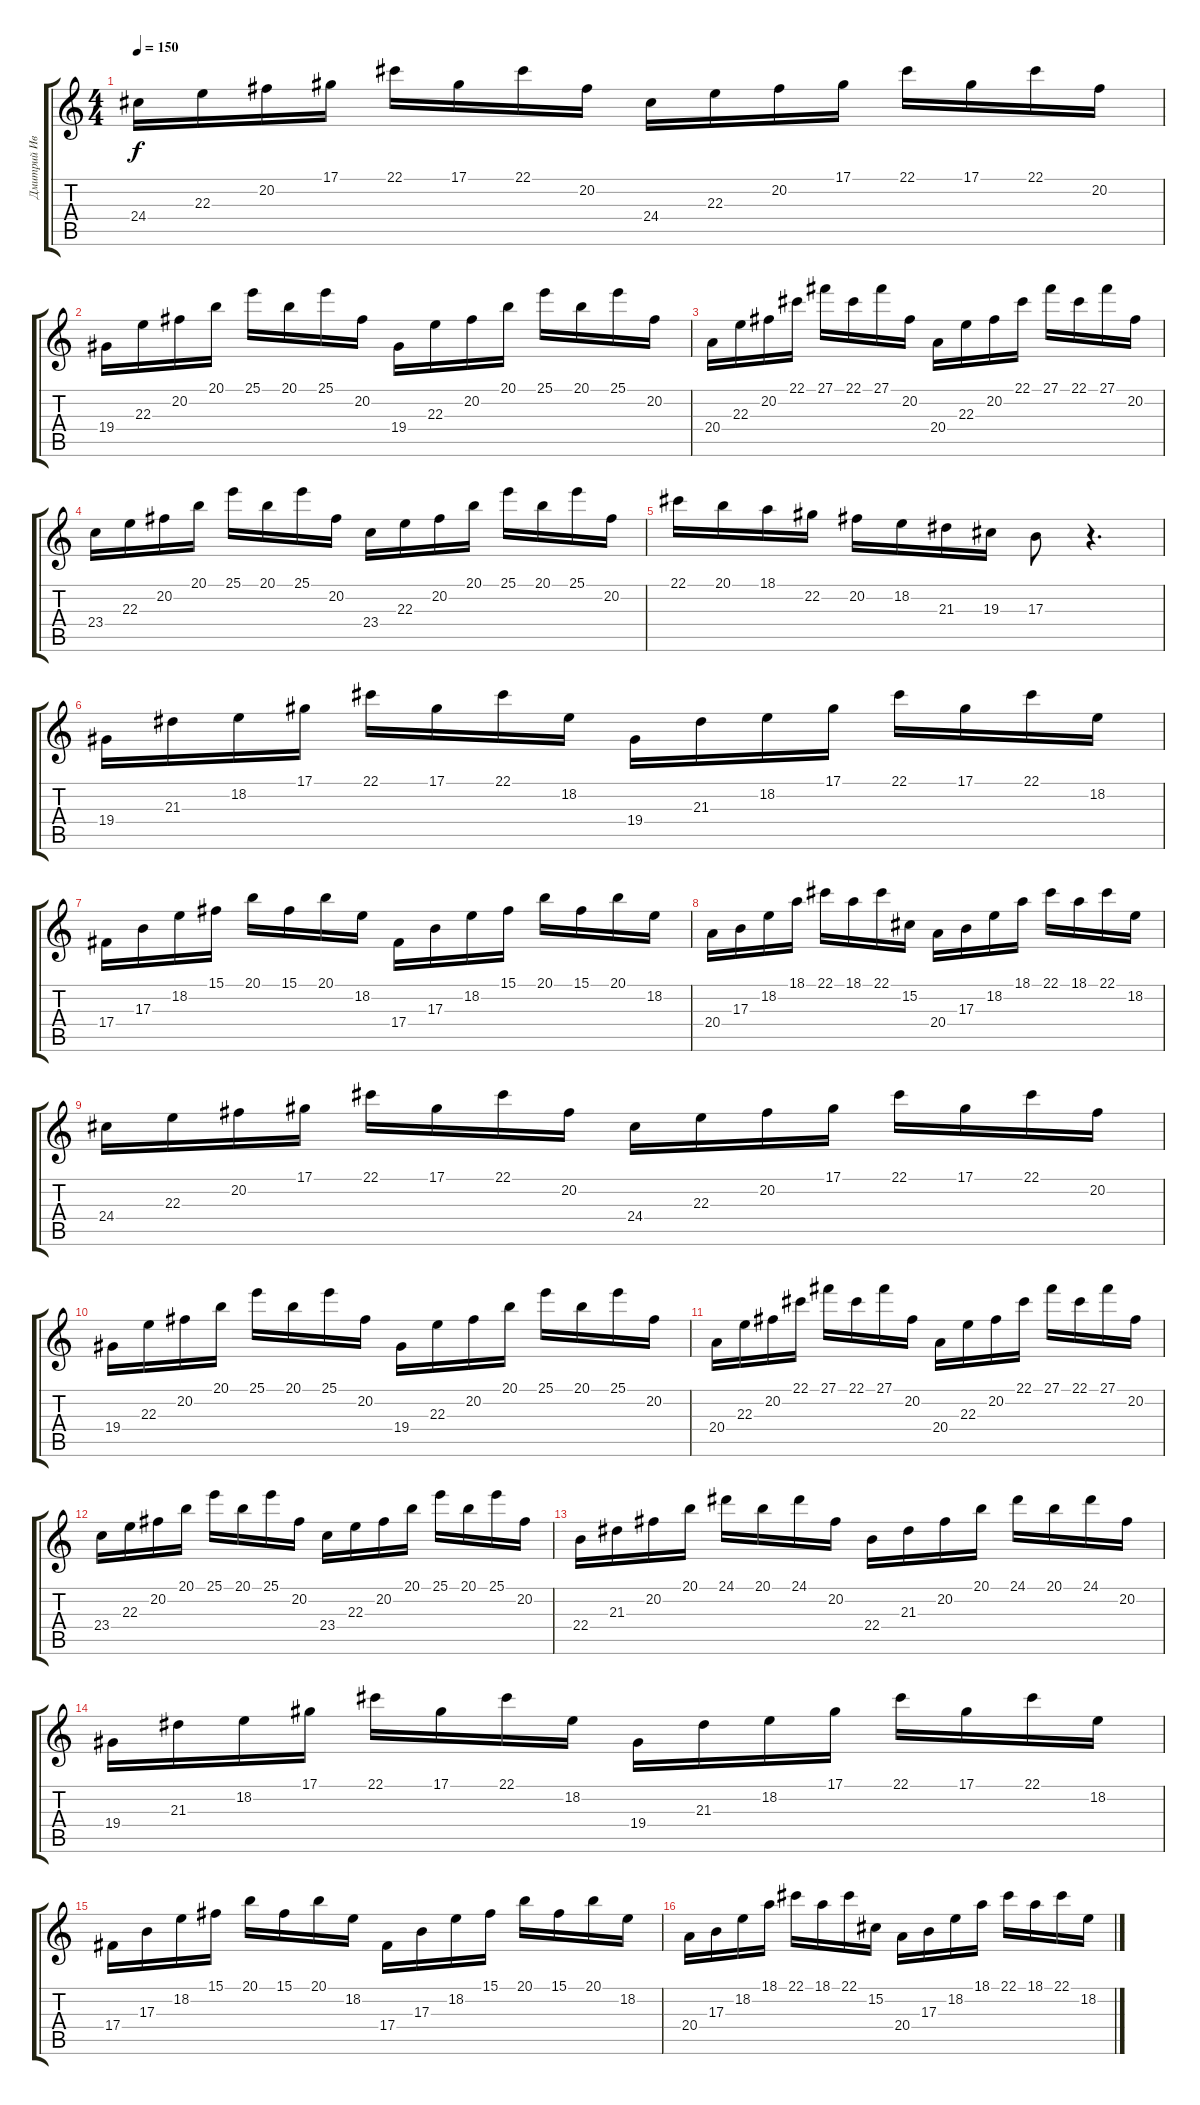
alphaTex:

\track ("Дмитрий Иванов" "Дмитрий Ив") {instrument harpsichord}
\staff {score tabs}
\tuning (Eb4 Bb3 Gb3 Db3 Ab2 Eb2) {hide}
\ts (4 4)
\tempo 150
\clef g2
\ks c
24.4.16{dy f} 22.3.16 20.2.16 17.1.16 22.1.16 17.1.16 22.1.16 20.2.16 24.4.16 22.3.16 20.2.16 17.1.16 22.1.16 17.1.16 22.1.16 20.2.16 |
19.4.16 22.3.16 20.2.16 20.1.16 25.1.16 20.1.16 25.1.16 20.2.16 19.4.16 22.3.16 20.2.16 20.1.16 25.1.16 20.1.16 25.1.16 20.2.16 |
20.4.16 22.3.16 20.2.16 22.1.16 27.1.16 22.1.16 27.1.16 20.2.16 20.4.16 22.3.16 20.2.16 22.1.16 27.1.16 22.1.16 27.1.16 20.2.16 |
23.4.16 22.3.16 20.2.16 20.1.16 25.1.16 20.1.16 25.1.16 20.2.16 23.4.16 22.3.16 20.2.16 20.1.16 25.1.16 20.1.16 25.1.16 20.2.16 |
22.1.16 20.1.16 18.1.16 22.2.16 20.2.16 18.2.16 21.3.16 19.3.16 17.3.8 r.4{d} |
19.4.16 21.3.16 18.2.16 17.1.16 22.1.16 17.1.16 22.1.16 18.2.16 19.4.16 21.3.16 18.2.16 17.1.16 22.1.16 17.1.16 22.1.16 18.2.16 |
17.4.16 17.3.16 18.2.16 15.1.16 20.1.16 15.1.16 20.1.16 18.2.16 17.4.16 17.3.16 18.2.16 15.1.16 20.1.16 15.1.16 20.1.16 18.2.16 |
20.4.16 17.3.16 18.2.16 18.1.16 22.1.16 18.1.16 22.1.16 15.2.16 20.4.16 17.3.16 18.2.16 18.1.16 22.1.16 18.1.16 22.1.16 18.2.16 |
24.4.16 22.3.16 20.2.16 17.1.16 22.1.16 17.1.16 22.1.16 20.2.16 24.4.16 22.3.16 20.2.16 17.1.16 22.1.16 17.1.16 22.1.16 20.2.16 |
19.4.16 22.3.16 20.2.16 20.1.16 25.1.16 20.1.16 25.1.16 20.2.16 19.4.16 22.3.16 20.2.16 20.1.16 25.1.16 20.1.16 25.1.16 20.2.16 |
20.4.16 22.3.16 20.2.16 22.1.16 27.1.16 22.1.16 27.1.16 20.2.16 20.4.16 22.3.16 20.2.16 22.1.16 27.1.16 22.1.16 27.1.16 20.2.16 |
23.4.16 22.3.16 20.2.16 20.1.16 25.1.16 20.1.16 25.1.16 20.2.16 23.4.16 22.3.16 20.2.16 20.1.16 25.1.16 20.1.16 25.1.16 20.2.16 |
22.4.16 21.3.16 20.2.16 20.1.16 24.1.16 20.1.16 24.1.16 20.2.16 22.4.16 21.3.16 20.2.16 20.1.16 24.1.16 20.1.16 24.1.16 20.2.16 |
19.4.16 21.3.16 18.2.16 17.1.16 22.1.16 17.1.16 22.1.16 18.2.16 19.4.16 21.3.16 18.2.16 17.1.16 22.1.16 17.1.16 22.1.16 18.2.16 |
17.4.16 17.3.16 18.2.16 15.1.16 20.1.16 15.1.16 20.1.16 18.2.16 17.4.16 17.3.16 18.2.16 15.1.16 20.1.16 15.1.16 20.1.16 18.2.16 |
20.4.16 17.3.16 18.2.16 18.1.16 22.1.16 18.1.16 22.1.16 15.2.16 20.4.16 17.3.16 18.2.16 18.1.16 22.1.16 18.1.16 22.1.16 18.2.16
